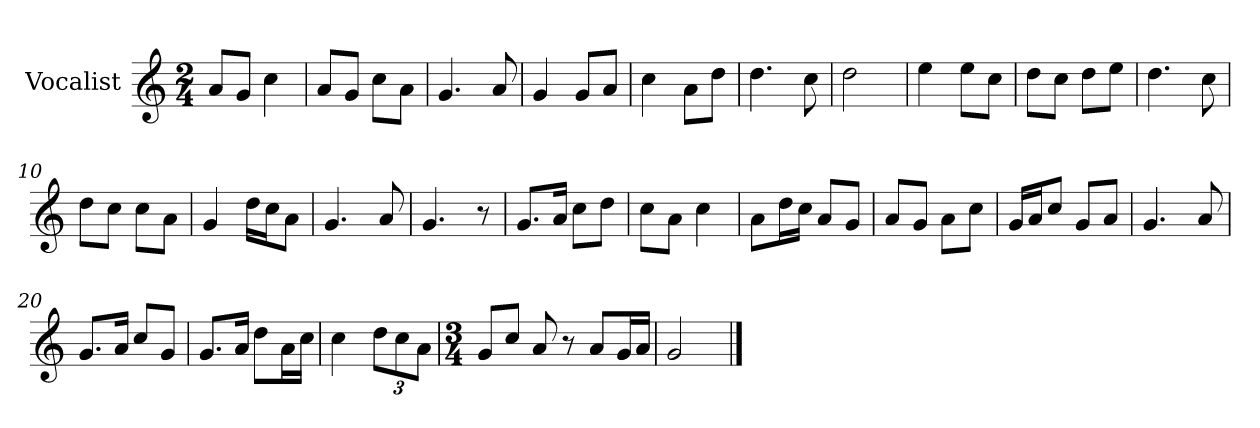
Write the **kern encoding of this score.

**kern
*part1
*staff1
*I"Vocalist
*k[]
*C:
*M2/4
=
8aL
8gJ
4cc
=1
8aL
8gJ
8ccL
8aJ
=2
4.g
8a
=3
4g
8gL
8aJ
=4
4cc
8aL
8ddJ
=5
4.dd
8cc
=6
2dd
=7
4ee
8eeL
8ccJ
=8
8ddL
8ccJ
8ddL
8eeJ
=9
4.dd
8cc
=10
8ddL
8ccJ
8ccL
8aJ
=11
4g
16ddLL
16ccJ
8aJ
=12
4.g
8a
=13
4.g
8r
=14
8.gL
16aJk
8ccL
8ddJ
=15
8ccL
8aJ
4cc
=16
8aL
16ddL
16ccJJ
8aL
8gJ
=17
8aL
8gJ
8aL
8ccJ
=18
16gLL
16aJ
8ccJ
8gL
8aJ
=19
4.g
8a
=20
8.gL
16aJk
8ccL
8gJ
=21
8.gL
16aJk
8ddL
16aL
16ccJJ
=22
4cc
12ddL
12cc
12aJ
=23
*M3/4
8gL
8ccJ
8a
8r
8aL
16gL
16aJJ
=24
2g
==
*-
